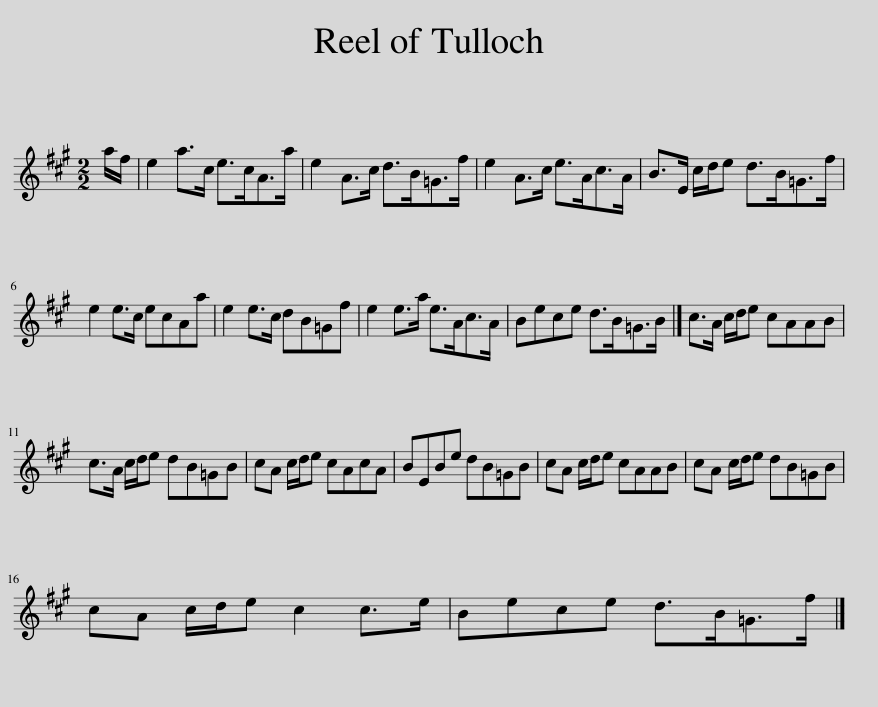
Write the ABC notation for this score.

X:1
L:1/8
M:2/2
I:linebreak $
K:A
V:1 treble
V:1
 a/f/ | e2 a>c e>cA>a | e2 A>c d>B=G>f | e2 A>c e>Ac>A | B>E c/d/e d>B=G>f |$ %5
 e2 e>c ecAa | e2 e>c dB=Gf | e2 e>a e>Ac>A | Bece d>B=G>B |] c>A c/d/e cAAB |$ %10
 c>A c/d/e dB=GB | cA c/d/e cAcA | BEBe dB=GB | cA c/d/e cAAB | cA c/d/e dB=GB |$ %15
 cA c/d/e c2 c>e | Bece d>B=G>f |] %17
